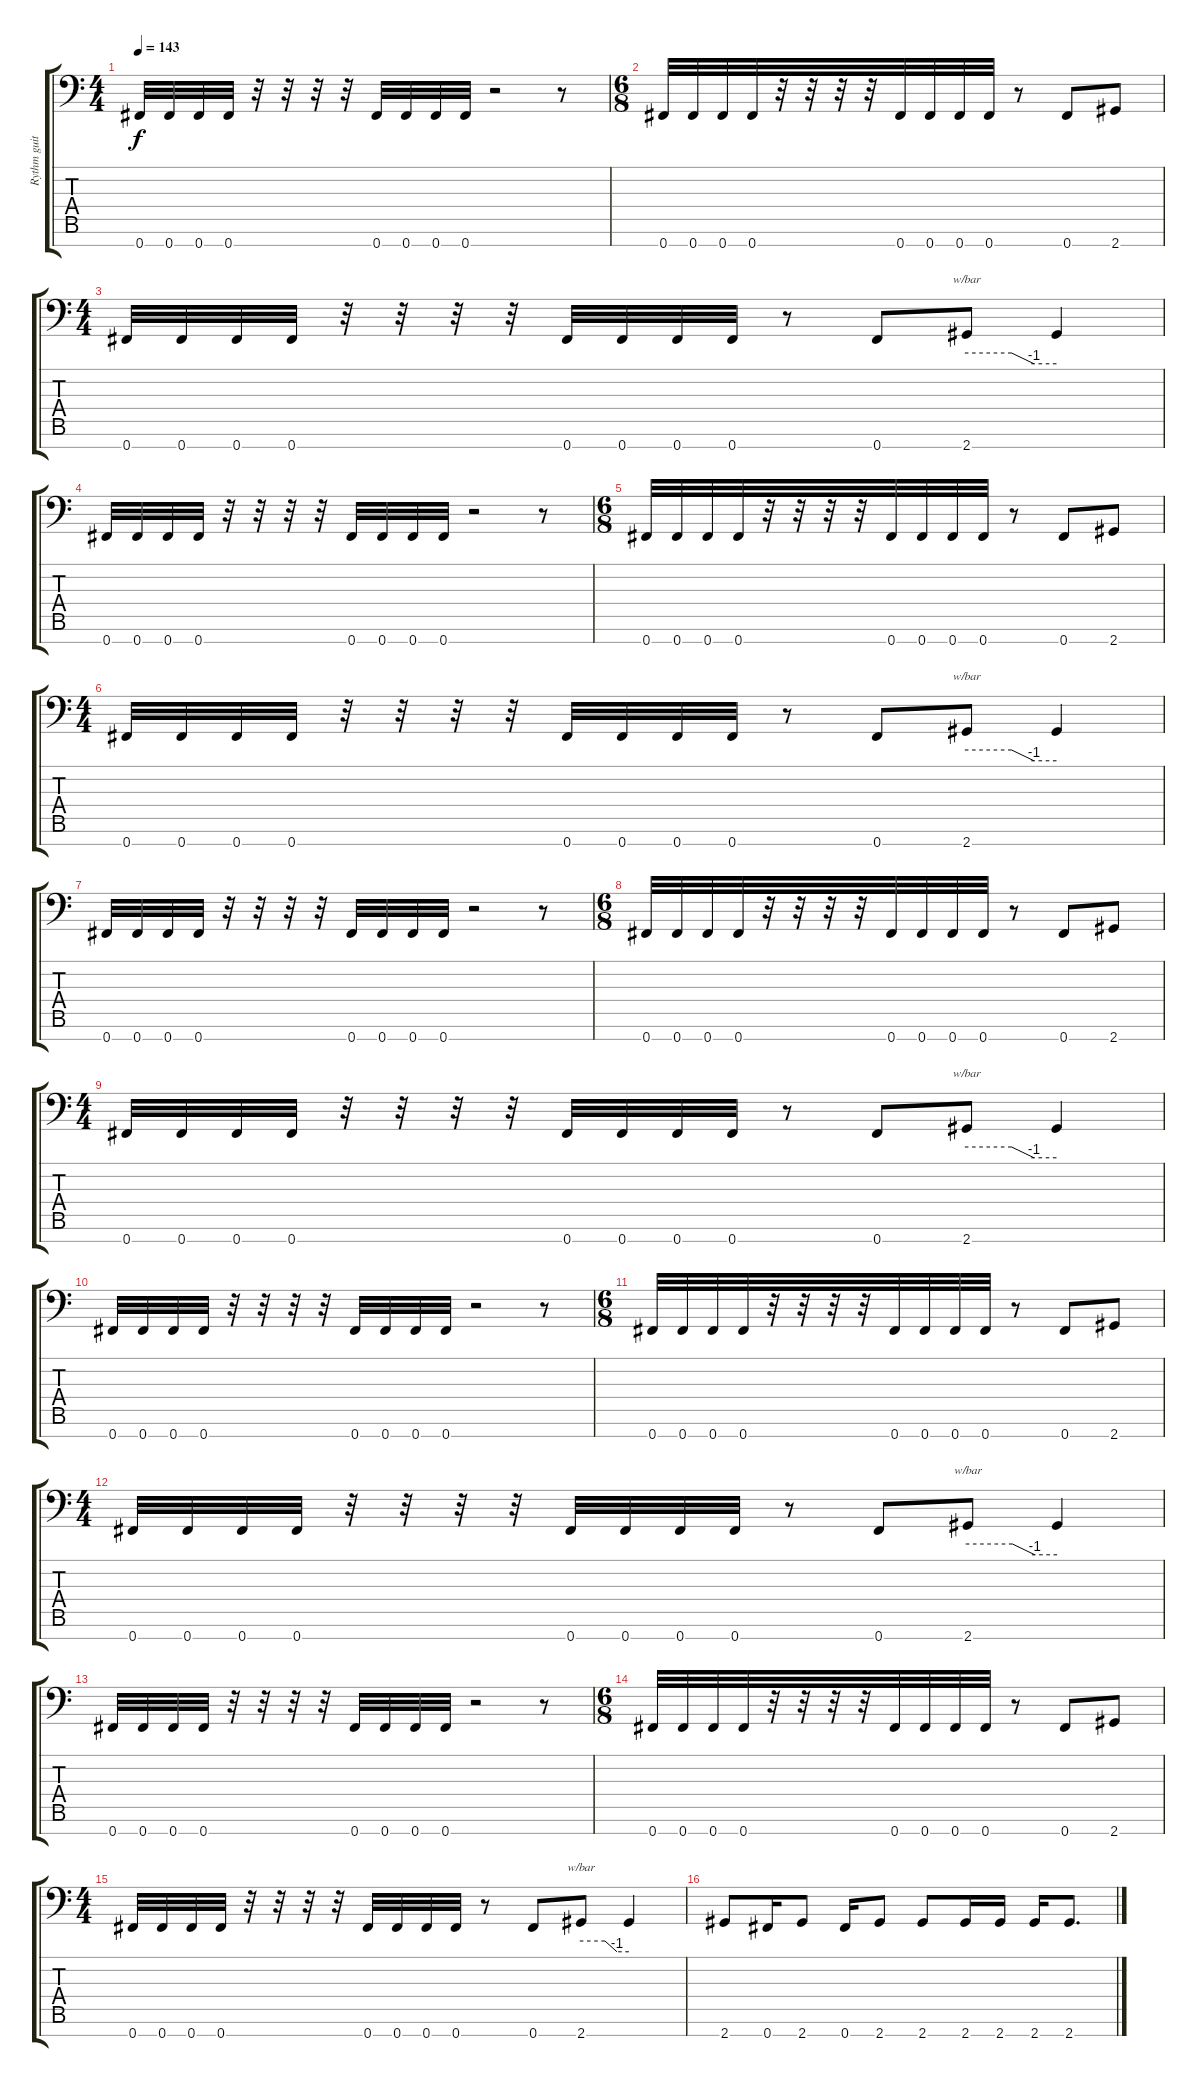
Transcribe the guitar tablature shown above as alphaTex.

\track ("Rythm guitar 2" "Rythm guit") {instrument distortionguitar}
\staff {score tabs}
\tuning (B3 Gb3 D3 A2 E2 B1 Gb1) {hide}
\ts (4 4)
\tempo 143
\clef f4
\ks c
0.7.32{dy f} 0.7.32 0.7.32 0.7.32 r.32 r.32 r.32 r.32 0.7.32 0.7.32 0.7.32 0.7.32 r.2 r.8 |
\ts (6 8)
0.7.32 0.7.32 0.7.32 0.7.32 r.32 r.32 r.32 r.32 0.7.32 0.7.32 0.7.32 0.7.32 r.8 0.7.8 2.7.8 |
\ts (4 4)
0.7.32 0.7.32 0.7.32 0.7.32 r.32 r.32 r.32 r.32 0.7.32 0.7.32 0.7.32 0.7.32 r.8 0.7.8 2.7.8{tbe (custom default 0 0 30 0 45 -4 60 -4)} 2.7{t}.4 |
0.7.32 0.7.32 0.7.32 0.7.32 r.32 r.32 r.32 r.32 0.7.32 0.7.32 0.7.32 0.7.32 r.2 r.8 |
\ts (6 8)
0.7.32 0.7.32 0.7.32 0.7.32 r.32 r.32 r.32 r.32 0.7.32 0.7.32 0.7.32 0.7.32 r.8 0.7.8 2.7.8 |
\ts (4 4)
0.7.32 0.7.32 0.7.32 0.7.32 r.32 r.32 r.32 r.32 0.7.32 0.7.32 0.7.32 0.7.32 r.8 0.7.8 2.7.8{tbe (custom default 0 0 30 0 45 -4 60 -4)} 2.7{t}.4 |
0.7.32 0.7.32 0.7.32 0.7.32 r.32 r.32 r.32 r.32 0.7.32 0.7.32 0.7.32 0.7.32 r.2 r.8 |
\ts (6 8)
0.7.32 0.7.32 0.7.32 0.7.32 r.32 r.32 r.32 r.32 0.7.32 0.7.32 0.7.32 0.7.32 r.8 0.7.8 2.7.8 |
\ts (4 4)
0.7.32 0.7.32 0.7.32 0.7.32 r.32 r.32 r.32 r.32 0.7.32 0.7.32 0.7.32 0.7.32 r.8 0.7.8 2.7.8{tbe (custom default 0 0 30 0 45 -4 60 -4)} 2.7{t}.4 |
0.7.32 0.7.32 0.7.32 0.7.32 r.32 r.32 r.32 r.32 0.7.32 0.7.32 0.7.32 0.7.32 r.2 r.8 |
\ts (6 8)
0.7.32 0.7.32 0.7.32 0.7.32 r.32 r.32 r.32 r.32 0.7.32 0.7.32 0.7.32 0.7.32 r.8 0.7.8 2.7.8 |
\ts (4 4)
0.7.32 0.7.32 0.7.32 0.7.32 r.32 r.32 r.32 r.32 0.7.32 0.7.32 0.7.32 0.7.32 r.8 0.7.8 2.7.8{tbe (custom default 0 0 30 0 45 -4 60 -4)} 2.7{t}.4 |
0.7.32 0.7.32 0.7.32 0.7.32 r.32 r.32 r.32 r.32 0.7.32 0.7.32 0.7.32 0.7.32 r.2 r.8 |
\ts (6 8)
0.7.32 0.7.32 0.7.32 0.7.32 r.32 r.32 r.32 r.32 0.7.32 0.7.32 0.7.32 0.7.32 r.8 0.7.8 2.7.8 |
\ts (4 4)
0.7.32 0.7.32 0.7.32 0.7.32 r.32 r.32 r.32 r.32 0.7.32 0.7.32 0.7.32 0.7.32 r.8 0.7.8 2.7.8{tbe (custom default 0 0 30 0 45 -4 60 -4)} 2.7{t}.4 |
2.7.8 0.7.16 2.7.8 0.7.16 2.7.8 2.7.8 2.7.16 2.7.16 2.7.16 2.7.8{d}
